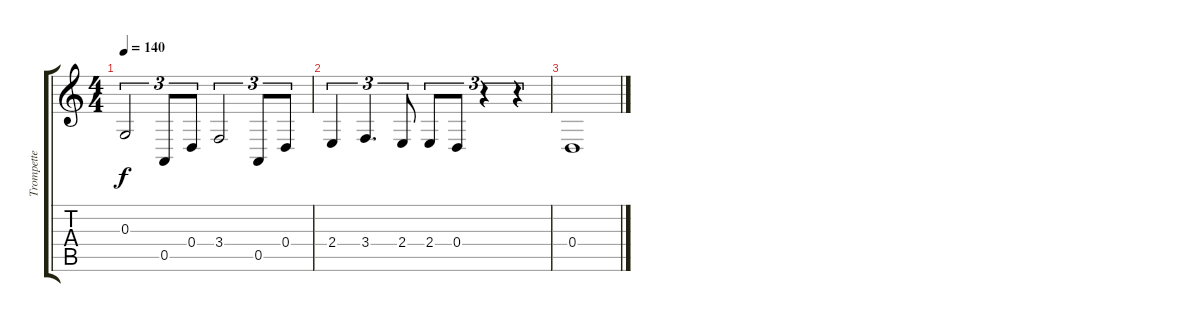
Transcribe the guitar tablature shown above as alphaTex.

\track ("Trompette" "Trompette") {instrument trumpet}
\staff {score tabs}
\tuning (E4 B3 G3 D3 A2 E2) {hide}
\ts (4 4)
\tempo 140
\clef g2
\ks c
0.3.2{tu (3 2) dy f} 0.5.8{tu (3 2)} 0.4.8{tu (3 2)} 3.4.2{tu (3 2)} 0.5.8{tu (3 2)} 0.4.8{tu (3 2)} |
2.4.4{tu (3 2)} 3.4.4{d tu (3 2)} 2.4.8{tu (3 2)} 2.4.8{tu (3 2)} 0.4.8{tu (3 2)} r.4{tu (3 2)} r.4{tu (3 2)} |
0.4.1
